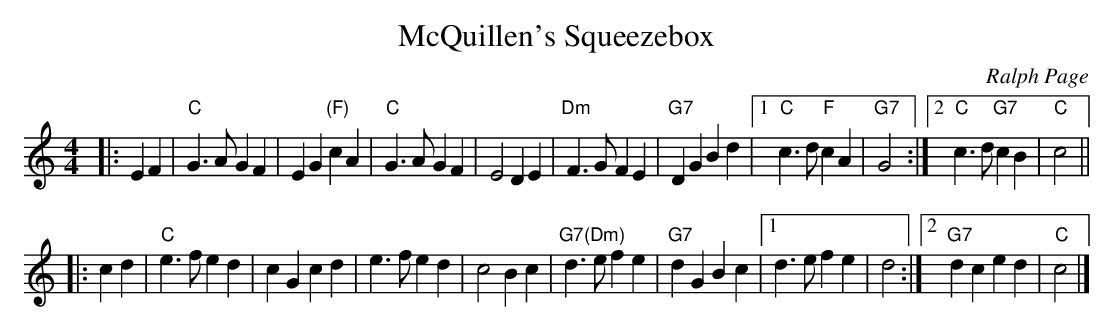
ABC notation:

X:1
T: McQuillen's Squeezebox
C: Ralph Page
M: 4/4
L: 1/4
K: C
|: EF \
| "C"G>A GF | EG "(F)"cA | "C"G>A GF | E2 DE \
| "Dm"F>G FE | "G7"DG Bd |1 "C"c>d "F"cA | "G7"G2 :|2 "C"c>d "G7"cB | "C"c2 ||
|: cd \
| "C"e>f ed | cG cd | e>f ed | c2 Bc \
| "G7(Dm)"d>e fe | "G7"dG Bc |1 d>e fe | d2 :|2 "G7"dc ed | "C"c2 |]
